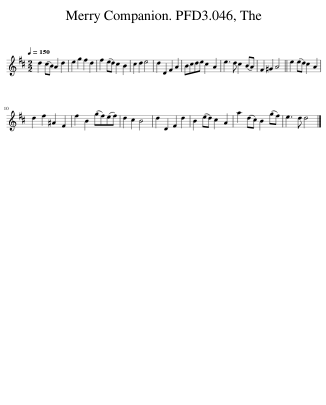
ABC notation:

X:1
L:1/8
Q:1/4=150
M:2/2
I:linebreak $
K:D
V:1 treble
V:1
 d2 (cB) A2 d2 | e2 g2 f2 d2 | f2 (ed) c2 B2 | c2 d2 e4 | d2 D2 F2 A2 | %5
 Bcde c2 A2 | e3 d c2 (BA) | F2 ^G2 A4 || e2 (ed) c2 A2 |$ d2 f2 ^A2 F2 | %10
 f2 B2 (gf)(ef) | d2 c2 B4 | d2 D2 F2 d2 | B2 (ed) c2 A2 | a2 (dc) B2 (gf) | %15
 e3 d d4 |] %16
